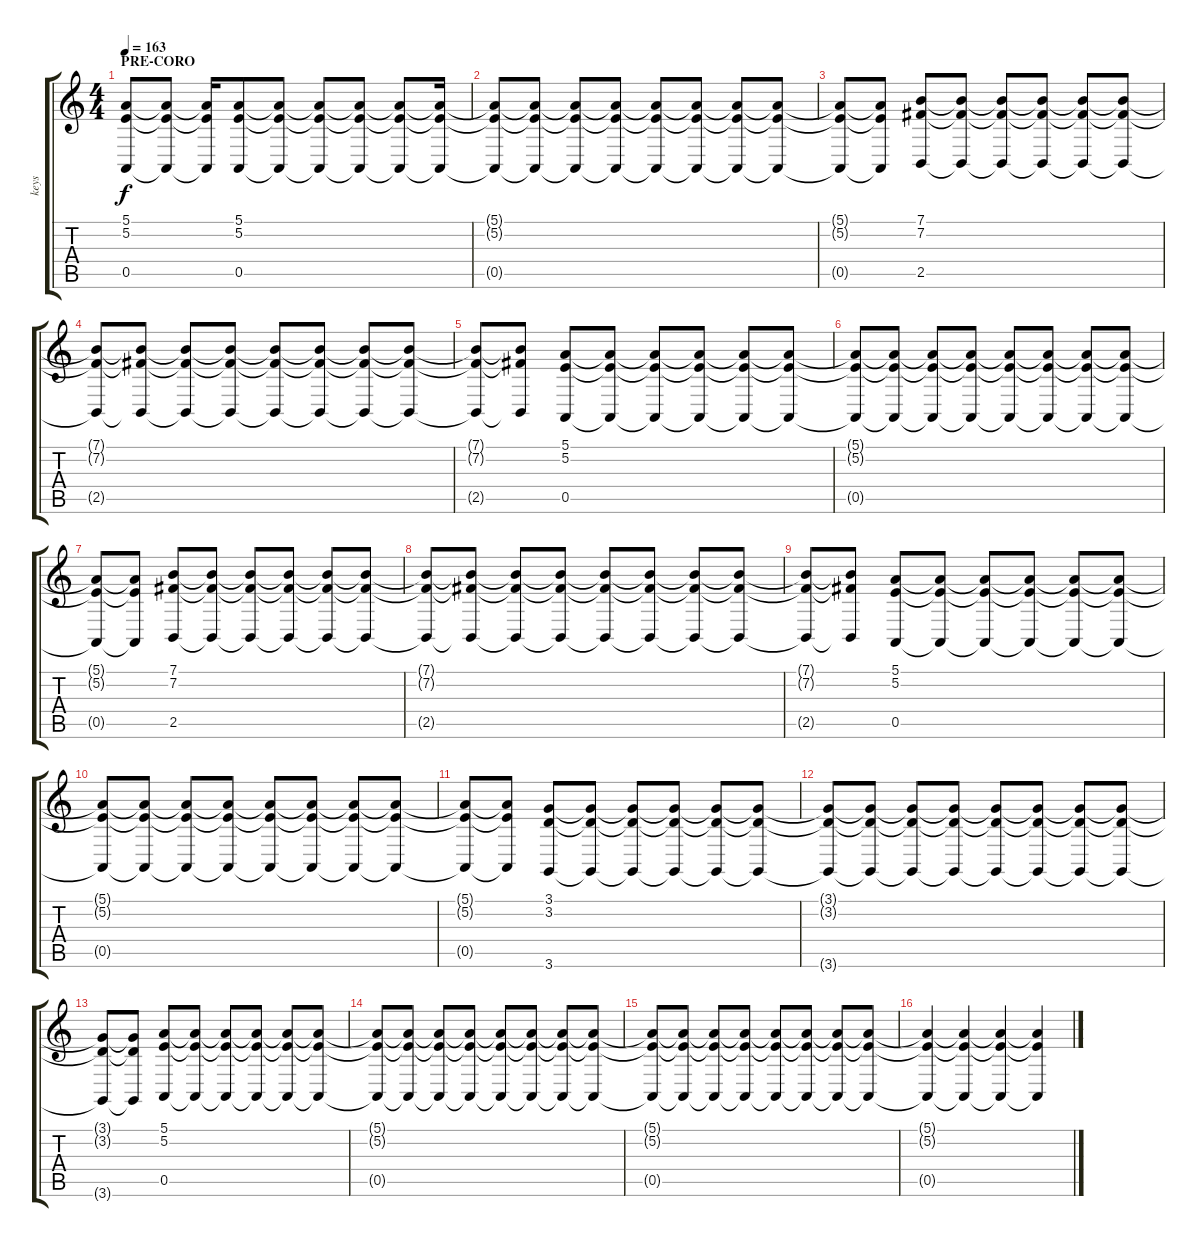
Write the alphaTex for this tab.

\track ("keys" "keys") {instrument panflute}
\staff {score tabs}
\tuning (E4 B3 G3 D3 A2 E2) {hide}
\ts (4 4)
\section ("" "PRE-CORO")
\tempo 163
\clef g2
\ks c
(5.1 5.2 0.5).8{dy f} (5.1{t} 5.2{t} 0.5{t}).8 (5.1{t} 5.2{t} 0.5{t}).16 (5.1 5.2 0.5).8 (5.1{t} 5.2{t} 0.5{t}).8 (5.1{t} 5.2{t} 0.5{t}).8 (5.1{t} 5.2{t} 0.5{t}).8 (5.1{t} 5.2{t} 0.5{t}).8 (5.1{t} 5.2{t} 0.5{t}).16 |
(5.1{t} 5.2{t} 0.5{t}).8 (5.1{t} 5.2{t} 0.5{t}).8 (5.1{t} 5.2{t} 0.5{t}).8 (5.1{t} 5.2{t} 0.5{t}).8 (5.1{t} 5.2{t} 0.5{t}).8 (5.1{t} 5.2{t} 0.5{t}).8 (5.1{t} 5.2{t} 0.5{t}).8 (5.1{t} 5.2{t} 0.5{t}).8 |
(5.1{t} 5.2{t} 0.5{t}).8 (5.1{t} 5.2{t} 0.5{t}).8 (7.1 7.2 2.5).8 (7.1{t} 7.2{t} 2.5{t}).8 (7.1{t} 7.2{t} 2.5{t}).8 (7.1{t} 7.2{t} 2.5{t}).8 (7.1{t} 7.2{t} 2.5{t}).8 (7.1{t} 7.2{t} 2.5{t}).8 |
(7.1{t} 7.2{t} 2.5{t}).8 (7.1{t} 7.2{t} 2.5{t}).8 (7.1{t} 7.2{t} 2.5{t}).8 (7.1{t} 7.2{t} 2.5{t}).8 (7.1{t} 7.2{t} 2.5{t}).8 (7.1{t} 7.2{t} 2.5{t}).8 (7.1{t} 7.2{t} 2.5{t}).8 (7.1{t} 7.2{t} 2.5{t}).8 |
(7.1{t} 7.2{t} 2.5{t}).8 (7.1{t} 7.2{t} 2.5{t}).8 (5.1 5.2 0.5).8 (5.1{t} 5.2{t} 0.5{t}).8 (5.1{t} 5.2{t} 0.5{t}).8 (5.1{t} 5.2{t} 0.5{t}).8 (5.1{t} 5.2{t} 0.5{t}).8 (5.1{t} 5.2{t} 0.5{t}).8 |
(5.1{t} 5.2{t} 0.5{t}).8 (5.1{t} 5.2{t} 0.5{t}).8 (5.1{t} 5.2{t} 0.5{t}).8 (5.1{t} 5.2{t} 0.5{t}).8 (5.1{t} 5.2{t} 0.5{t}).8 (5.1{t} 5.2{t} 0.5{t}).8 (5.1{t} 5.2{t} 0.5{t}).8 (5.1{t} 5.2{t} 0.5{t}).8 |
(5.1{t} 5.2{t} 0.5{t}).8 (5.1{t} 5.2{t} 0.5{t}).8 (7.1 7.2 2.5).8 (7.1{t} 7.2{t} 2.5{t}).8 (7.1{t} 7.2{t} 2.5{t}).8 (7.1{t} 7.2{t} 2.5{t}).8 (7.1{t} 7.2{t} 2.5{t}).8 (7.1{t} 7.2{t} 2.5{t}).8 |
(7.1{t} 7.2{t} 2.5{t}).8 (7.1{t} 7.2{t} 2.5{t}).8 (7.1{t} 7.2{t} 2.5{t}).8 (7.1{t} 7.2{t} 2.5{t}).8 (7.1{t} 7.2{t} 2.5{t}).8 (7.1{t} 7.2{t} 2.5{t}).8 (7.1{t} 7.2{t} 2.5{t}).8 (7.1{t} 7.2{t} 2.5{t}).8 |
(7.1{t} 7.2{t} 2.5{t}).8 (7.1{t} 7.2{t} 2.5{t}).8 (5.1 5.2 0.5).8 (5.1{t} 5.2{t} 0.5{t}).8 (5.1{t} 5.2{t} 0.5{t}).8 (5.1{t} 5.2{t} 0.5{t}).8 (5.1{t} 5.2{t} 0.5{t}).8 (5.1{t} 5.2{t} 0.5{t}).8 |
(5.1{t} 5.2{t} 0.5{t}).8 (5.1{t} 5.2{t} 0.5{t}).8 (5.1{t} 5.2{t} 0.5{t}).8 (5.1{t} 5.2{t} 0.5{t}).8 (5.1{t} 5.2{t} 0.5{t}).8 (5.1{t} 5.2{t} 0.5{t}).8 (5.1{t} 5.2{t} 0.5{t}).8 (5.1{t} 5.2{t} 0.5{t}).8 |
(5.1{t} 5.2{t} 0.5{t}).8 (5.1{t} 5.2{t} 0.5{t}).8 (3.1 3.2 3.6).8 (3.1{t} 3.2{t} 3.6{t}).8 (3.1{t} 3.2{t} 3.6{t}).8 (3.1{t} 3.2{t} 3.6{t}).8 (3.1{t} 3.2{t} 3.6{t}).8 (3.1{t} 3.2{t} 3.6{t}).8 |
(3.1{t} 3.2{t} 3.6{t}).8 (3.1{t} 3.2{t} 3.6{t}).8 (3.1{t} 3.2{t} 3.6{t}).8 (3.1{t} 3.2{t} 3.6{t}).8 (3.1{t} 3.2{t} 3.6{t}).8 (3.1{t} 3.2{t} 3.6{t}).8 (3.1{t} 3.2{t} 3.6{t}).8 (3.1{t} 3.2{t} 3.6{t}).8 |
(3.1{t} 3.2{t} 3.6{t}).8 (3.1{t} 3.2{t} 3.6{t}).8 (5.1 5.2 0.5).8 (5.1{t} 5.2{t} 0.5{t}).8 (5.1{t} 5.2{t} 0.5{t}).8 (5.1{t} 5.2{t} 0.5{t}).8 (5.1{t} 5.2{t} 0.5{t}).8 (5.1{t} 5.2{t} 0.5{t}).8 |
(5.1{t} 5.2{t} 0.5{t}).8 (5.1{t} 5.2{t} 0.5{t}).8 (5.1{t} 5.2{t} 0.5{t}).8 (5.1{t} 5.2{t} 0.5{t}).8 (5.1{t} 5.2{t} 0.5{t}).8 (5.1{t} 5.2{t} 0.5{t}).8 (5.1{t} 5.2{t} 0.5{t}).8 (5.1{t} 5.2{t} 0.5{t}).8 |
(5.1{t} 5.2{t} 0.5{t}).8 (5.1{t} 5.2{t} 0.5{t}).8 (5.1{t} 5.2{t} 0.5{t}).8 (5.1{t} 5.2{t} 0.5{t}).8 (5.1{t} 5.2{t} 0.5{t}).8 (5.1{t} 5.2{t} 0.5{t}).8 (5.1{t} 5.2{t} 0.5{t}).8 (5.1{t} 5.2{t} 0.5{t}).8 |
(5.1{t} 5.2{t} 0.5{t}).4 (5.1{t} 5.2{t} 0.5{t}).4 (5.1{t} 5.2{t} 0.5{t}).4 (5.1{t} 5.2{t} 0.5{t}).4
